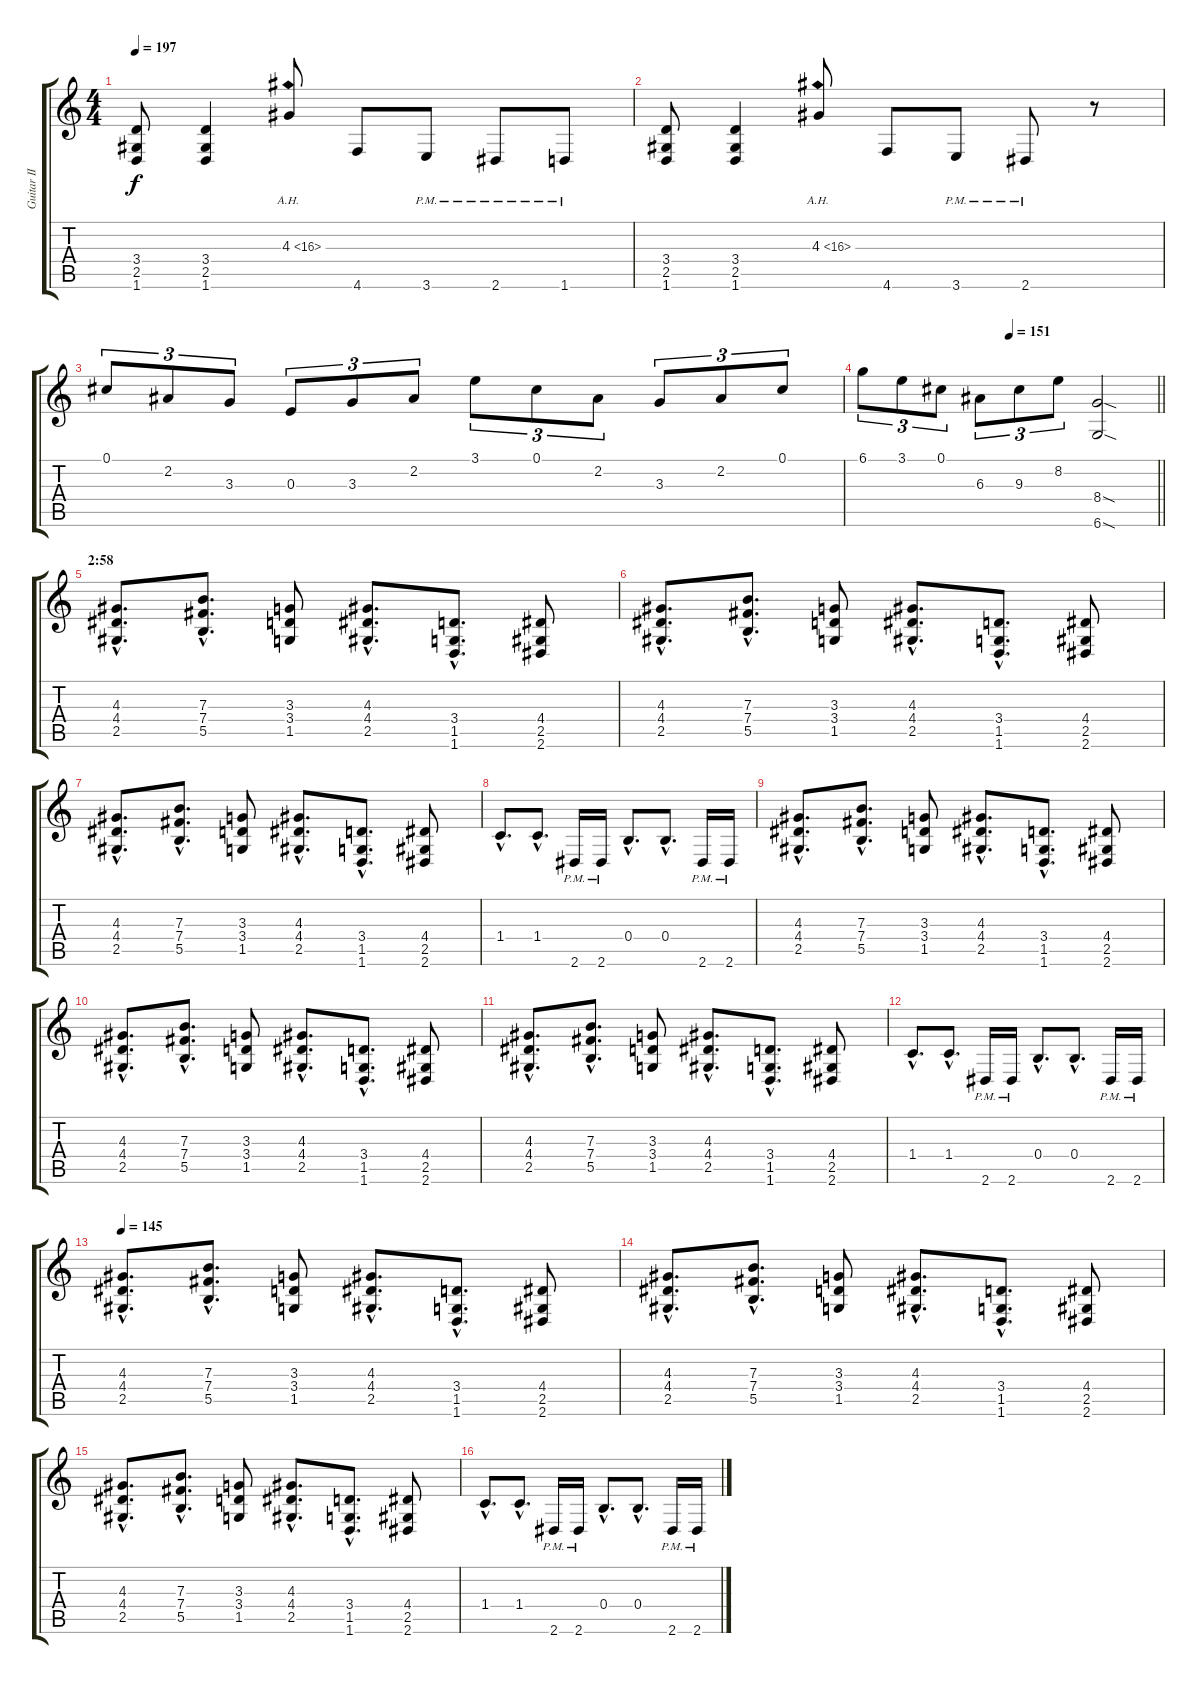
\track ("Guitar II" "Guitar II") {instrument distortionguitar}
\staff {score tabs}
\tuning (Db4 Ab3 E3 B2 Gb2 Db2) {hide}
\ts (4 4)
\tempo 197
\clef g2
\ks c
(3.4 2.5 1.6).8{dy f} (3.4 2.5 1.6).4 4.3{ah 12}.8 4.6.8 3.6{pm}.8 2.6{pm}.8 1.6{pm}.8 |
(3.4 2.5 1.6).8 (3.4 2.5 1.6).4 4.3{ah 12}.8 4.6.8 3.6{pm}.8 2.6{pm}.8 r.8 |
0.1.8{tu (3 2)} 2.2.8{tu (3 2)} 3.3.8{tu (3 2)} 0.3.8{tu (3 2)} 3.3.8{tu (3 2)} 2.2.8{tu (3 2)} 3.1.8{tu (3 2)} 0.1.8{tu (3 2)} 2.2.8{tu (3 2)} 3.3.8{tu (3 2)} 2.2.8{tu (3 2)} 0.1.8{tu (3 2)} |
\tempo (151 0.5)
\barLineRight lightlight
6.1.8{tu (3 2)} 3.1.8{tu (3 2)} 0.1.8{tu (3 2)} 6.3.8{tu (3 2)} 9.3.8{tu (3 2)} 8.2.8{tu (3 2)} (8.4{sod} 6.6{sod}).2 |
\section ("" "2:58")
(4.3{hac} 4.4{hac} 2.5{hac}).8{d} (7.3{hac} 7.4{hac} 5.5{hac}).8{d} (3.3 3.4 1.5).8 (4.3{hac} 4.4{hac} 2.5{hac}).8{d} (3.4{hac} 1.5{hac} 1.6{hac}).8{d} (4.4 2.5 2.6).8 |
(4.3{hac} 4.4{hac} 2.5{hac}).8{d} (7.3{hac} 7.4{hac} 5.5{hac}).8{d} (3.3 3.4 1.5).8 (4.3{hac} 4.4{hac} 2.5{hac}).8{d} (3.4{hac} 1.5{hac} 1.6{hac}).8{d} (4.4 2.5 2.6).8 |
(4.3{hac} 4.4{hac} 2.5{hac}).8{d} (7.3{hac} 7.4{hac} 5.5{hac}).8{d} (3.3 3.4 1.5).8 (4.3{hac} 4.4{hac} 2.5{hac}).8{d} (3.4{hac} 1.5{hac} 1.6{hac}).8{d} (4.4 2.5 2.6).8 |
1.4{hac}.8{d} 1.4{hac}.8{d} 2.6{pm}.16 2.6{pm}.16 0.4{hac}.8{d} 0.4{hac}.8{d} 2.6{pm}.16 2.6{pm}.16 |
(4.3{hac} 4.4{hac} 2.5{hac}).8{d} (7.3{hac} 7.4{hac} 5.5{hac}).8{d} (3.3 3.4 1.5).8 (4.3{hac} 4.4{hac} 2.5{hac}).8{d} (3.4{hac} 1.5{hac} 1.6{hac}).8{d} (4.4 2.5 2.6).8 |
(4.3{hac} 4.4{hac} 2.5{hac}).8{d} (7.3{hac} 7.4{hac} 5.5{hac}).8{d} (3.3 3.4 1.5).8 (4.3{hac} 4.4{hac} 2.5{hac}).8{d} (3.4{hac} 1.5{hac} 1.6{hac}).8{d} (4.4 2.5 2.6).8 |
(4.3{hac} 4.4{hac} 2.5{hac}).8{d} (7.3{hac} 7.4{hac} 5.5{hac}).8{d} (3.3 3.4 1.5).8 (4.3{hac} 4.4{hac} 2.5{hac}).8{d} (3.4{hac} 1.5{hac} 1.6{hac}).8{d} (4.4 2.5 2.6).8 |
1.4{hac}.8{d} 1.4{hac}.8{d} 2.6{pm}.16 2.6{pm}.16 0.4{hac}.8{d} 0.4{hac}.8{d} 2.6{pm}.16 2.6{pm}.16 |
\tempo 145
(4.3{hac} 4.4{hac} 2.5{hac}).8{d} (7.3{hac} 7.4{hac} 5.5{hac}).8{d} (3.3 3.4 1.5).8 (4.3{hac} 4.4{hac} 2.5{hac}).8{d} (3.4{hac} 1.5{hac} 1.6{hac}).8{d} (4.4 2.5 2.6).8 |
(4.3{hac} 4.4{hac} 2.5{hac}).8{d} (7.3{hac} 7.4{hac} 5.5{hac}).8{d} (3.3 3.4 1.5).8 (4.3{hac} 4.4{hac} 2.5{hac}).8{d} (3.4{hac} 1.5{hac} 1.6{hac}).8{d} (4.4 2.5 2.6).8 |
(4.3{hac} 4.4{hac} 2.5{hac}).8{d} (7.3{hac} 7.4{hac} 5.5{hac}).8{d} (3.3 3.4 1.5).8 (4.3{hac} 4.4{hac} 2.5{hac}).8{d} (3.4{hac} 1.5{hac} 1.6{hac}).8{d} (4.4 2.5 2.6).8 |
1.4{hac}.8{d} 1.4{hac}.8{d} 2.6{pm}.16 2.6{pm}.16 0.4{hac}.8{d} 0.4{hac}.8{d} 2.6{pm}.16 2.6{pm}.16
